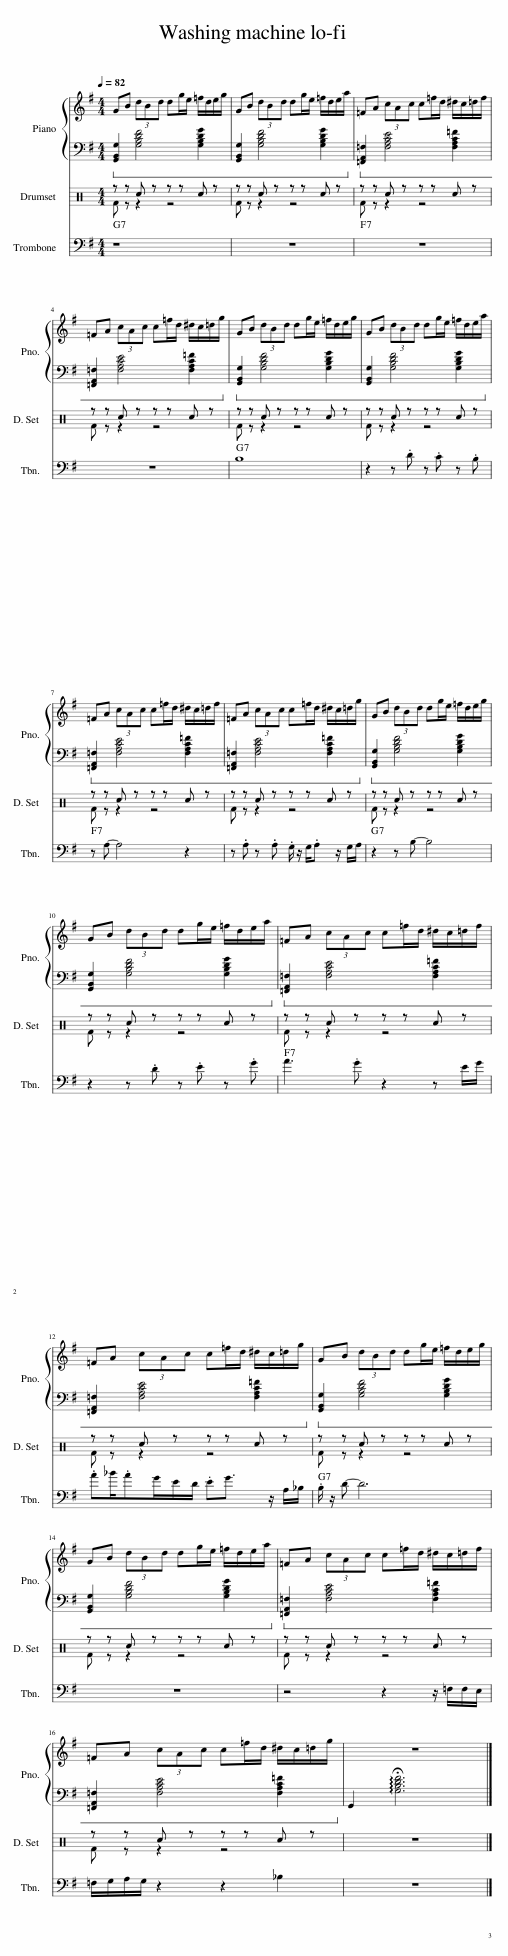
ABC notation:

X:1
%%score { 1 | 2 } ( 3 4 ) 5
L:1/8
Q:1/4=82
M:4/4
I:linebreak $
K:G
V:1 treble
V:2 bass
V:3 perc
K:none
V:4 perc
K:none
V:5 bass
V:1
 GB (3dBd dg/e/ =f/d/e/g/ | GB (3dBd dg/e/ =f/d/e/a/ | =FA (3cAc c=f/d/ ^d/c/=d/f/ |$ =FA (3cAc c=f/d/ ^d/c/=d/g/ | GB (3dBd dg/e/ =f/d/e/g/ | %5
 GB (3dBd dg/e/ =f/d/e/a/ |$ =FA (3cAc c=f/d/ ^d/c/=d/f/ | =FA (3cAc c=f/d/ ^d/c/=d/g/ | GB (3dBd dg/e/ =f/d/e/g/ |$ GB (3dBd dg/e/ =f/d/e/a/ | %10
 =FA (3cAc c=f/d/ ^d/c/=d/f/ |$ =FA (3cAc c=f/d/ ^d/c/=d/g/ | GB (3dBd dg/e/ =f/d/e/g/ |$ GB (3dBd dg/e/ =f/d/e/a/ | =FA (3cAc c=f/d/ ^d/c/=d/f/ |$ %15
 =FA (3cAc c=f/d/ ^d/c/=d/g/ | z8 |] %17
V:2
!ped! [G,,B,,G,]2 [G,B,DF]4 [G,B,DG]2 | [G,,B,,G,]2 [G,B,DF]4 [G,B,DG]2!ped-up! |!ped! [=F,,A,,=F,]2 [F,A,CE]4 [F,A,C=F]2 |$ [=F,,A,,=F,]2 [F,A,CE]4 [F,A,C=F]2!ped-up! |!ped! [G,,B,,G,]2 [G,B,DF]4 [G,B,DG]2 | %5
 [G,,B,,G,]2 [G,B,DF]4 [G,B,DG]2!ped-up! |$!ped! [=F,,A,,=F,]2 [F,A,CE]4 [F,A,C=F]2 | [=F,,A,,=F,]2 [F,A,CE]4 [F,A,C=F]2!ped-up! |!ped! [G,,B,,G,]2 [G,B,DF]4 [G,B,DG]2 |$ [G,,B,,G,]2 [G,B,DF]4 [G,B,DG]2!ped-up! | %10
!ped! [=F,,A,,=F,]2 [F,A,CE]4 [F,A,C=F]2 |$ [=F,,A,,=F,]2 [F,A,CE]4 [F,A,C=F]2!ped-up! |!ped! [G,,B,,G,]2 [G,B,DF]4 [G,B,DG]2 |$ [G,,B,,G,]2 [G,B,DF]4 [G,B,DG]2!ped-up! |!ped! [=F,,A,,=F,]2 [F,A,CE]4 [F,A,C=F]2 |$ %15
 [=F,,A,,=F,]2 [F,A,CE]4 [F,A,C=F]2!ped-up! | G,,2 !arpeggio!!fermata![G,B,DF]6 |] %17
V:3
[K:C] z z c z z z c z | z z c z z z c z | z z c z z z c z |$ z z c z z z c z | z z c z z z c z | %5
 z z c z z z c z |$ z z c z z z c z | z z c z z z c z | z z c z z z c z |$ z z c z z z c z | %10
 z z c z z z c z |$ z z c z z z c z | z z c z z z c z |$ z z c z z z c z | z z c z z z c z |$ %15
 z z c z z z c z | z8 |] %17
V:4
[K:C] F z z2 z4 | F z z2 z4 | F z z2 z4 |$ F z z2 z4 | F z z2 z4 | %5
 F z z2 z4 |$ F z z2 z4 | F z z2 z4 | F z z2 z4 |$ F z z2 z4 | %10
 F z z2 z4 |$ F z z2 z4 | F z z2 z4 |$ F z z2 z4 | F z z2 z4 |$ %15
 F z z2 z4 | x8 |] %17
V:5
 z8 | z8 | z8 |$ z8 | B,8 | %5
 z2 z .D z .C z .B, |$ z A,- A,4 z2 | z .A, z .A, .G,/ z/ G,/.A, z/ G,/A,/ | z2 z B,- B,4 |$ z2 z .D z .E z .G | %10
 A3 .G z2 z E/G/ |$ .A_B/.AG/E/D/ .EG3/2 z/ A,/_B,/ | .B,/ z/ D- D6 |$ z8 | z4 z2 z/ =F,/F,/E,/ |$ %15
 =F,/G,/A,/G,/ z2 z2 _B,2 | z8 |] %17
